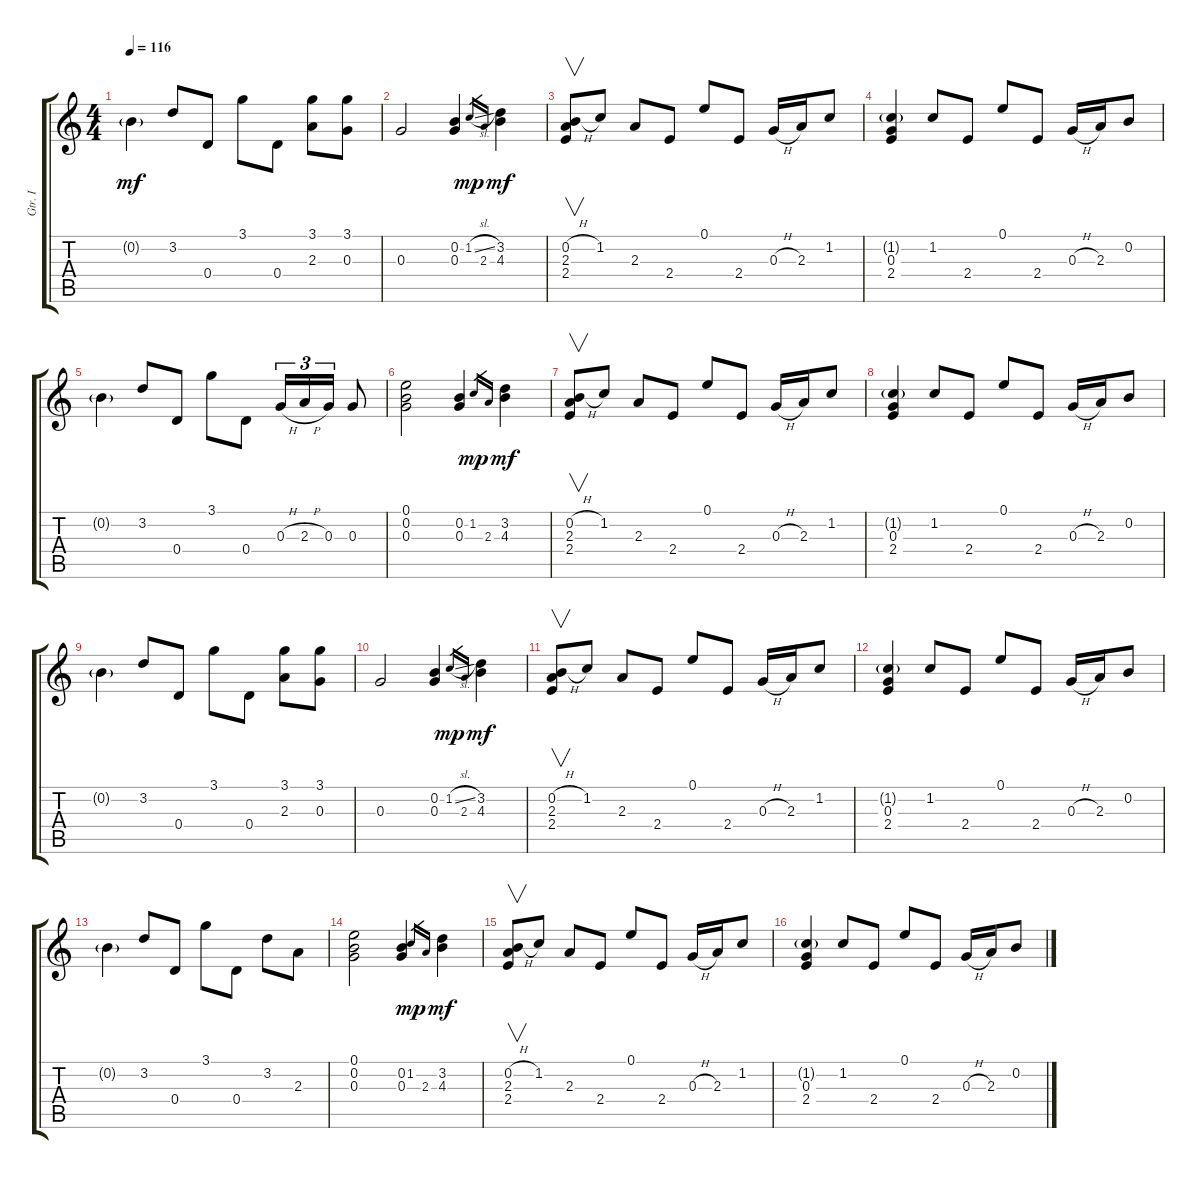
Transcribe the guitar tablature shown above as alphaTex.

\track ("Gtr. I" "Gtr. I") {instrument acousticguitarsteel}
\staff {score tabs}
\tuning (E4 B3 G3 D3 A2 E2) {hide}
\ts (4 4)
\tempo 116
\clef g2
\ks c
0.2{g}.4{dy mf} 3.2.8 0.4.8 3.1.8 0.4.8 (3.1 2.3).8 (3.1 0.3).8 |
0.3.2 (0.2 0.3).4 1.2{sl}.16{gr dy mp} 2.3.16{gr} (3.2 4.3).4{dy mf} |
(0.2{h} 2.3 2.4).8{v} 1.2.8 2.3.8 2.4.8 0.1.8 2.4.8 0.3{h}.16 2.3.16 1.2.8 |
(1.2{g} 0.3 2.4).4 1.2.8 2.4.8 0.1.8 2.4.8 0.3{h}.16 2.3.16 0.2.8 |
0.2{g}.4 3.2.8 0.4.8 3.1.8 0.4.8 0.3{h}.16{tu (3 2)} 2.3{h}.16{tu (3 2)} 0.3.16{tu (3 2)} 0.3.8 |
(0.1 0.2 0.3).2 (0.2 0.3).4 1.2.16{gr dy mp} 2.3.16{gr} (3.2 4.3).4{dy mf} |
(0.2{h} 2.3 2.4).8{v} 1.2.8 2.3.8 2.4.8 0.1.8 2.4.8 0.3{h}.16 2.3.16 1.2.8 |
(1.2{g} 0.3 2.4).4 1.2.8 2.4.8 0.1.8 2.4.8 0.3{h}.16 2.3.16 0.2.8 |
0.2{g}.4 3.2.8 0.4.8 3.1.8 0.4.8 (3.1 2.3).8 (3.1 0.3).8 |
0.3.2 (0.2 0.3).4 1.2{sl}.16{gr dy mp} 2.3.16{gr} (3.2 4.3).4{dy mf} |
(0.2{h} 2.3 2.4).8{v} 1.2.8 2.3.8 2.4.8 0.1.8 2.4.8 0.3{h}.16 2.3.16 1.2.8 |
(1.2{g} 0.3 2.4).4 1.2.8 2.4.8 0.1.8 2.4.8 0.3{h}.16 2.3.16 0.2.8 |
0.2{g}.4 3.2.8 0.4.8 3.1.8 0.4.8 3.2.8 2.3.8 |
(0.1 0.2 0.3).2 (0.2 0.3).4 1.2.16{gr dy mp} 2.3.16{gr} (3.2 4.3).4{dy mf} |
(0.2{h} 2.3 2.4).8{v} 1.2.8 2.3.8 2.4.8 0.1.8 2.4.8 0.3{h}.16 2.3.16 1.2.8 |
(1.2{g} 0.3 2.4).4 1.2.8 2.4.8 0.1.8 2.4.8 0.3{h}.16 2.3.16 0.2.8
